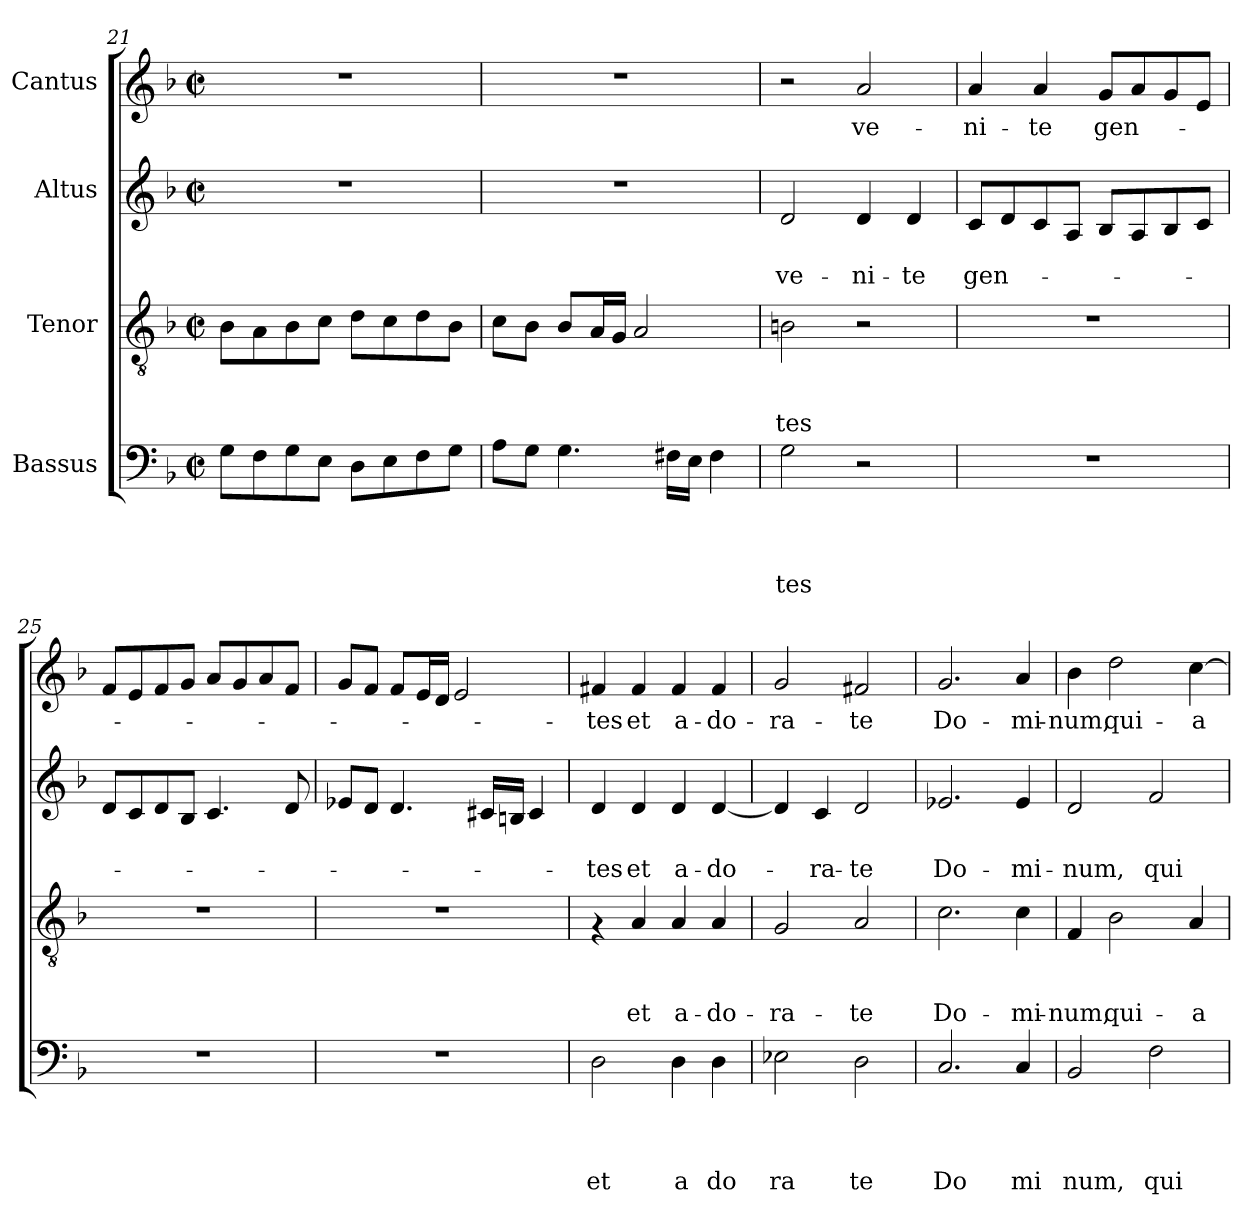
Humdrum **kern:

**kern	**text	**text	**text	**text	**kern	**text	**text	**text	**kern	**text	**text	**kern	**text
*part4	*part4	*part4	*part4	*part4	*part3	*part3	*part3	*part3	*part2	*part2	*part2	*part1	*part1
*staff4	*staff4	*staff4	*staff4	*staff4	*staff3	*staff3	*staff3	*staff3	*staff2	*staff2	*staff2	*staff1	*staff1
*I"Bassus	*	*	*	*	*I"Tenor	*	*	*	*I"Altus	*	*	*I"Cantus	*
*clefF4	*	*	*	*	*clefGv2	*	*	*	*clefG2	*	*	*clefG2	*
*k[b-]	*	*	*	*	*k[b-]	*	*	*	*k[b-]	*	*	*k[b-]	*
*F:	*	*	*	*	*F:	*	*	*	*F:	*	*	*F:	*
*M2/2	*	*	*	*	*M2/2	*	*	*	*M2/2	*	*	*M2/2	*
*met(c|)	*	*	*	*	*met(c|)	*	*	*	*met(c|)	*	*	*met(c|)	*
=21	=21	=21	=21	=21	=21	=21	=21	=21	=21	=21	=21	=21	=21
8G\L	.	.	.	.	8B-\L	.	.	.	1r	.	.	1r	.
8F\	.	.	.	.	8A\	.	.	.	.	.	.	.	.
8G\	.	.	.	.	8B-\	.	.	.	.	.	.	.	.
8E\J	.	.	.	.	8c\J	.	.	.	.	.	.	.	.
8D\L	.	.	.	.	8d\L	.	.	.	.	.	.	.	.
8E\	.	.	.	.	8c\	.	.	.	.	.	.	.	.
8F\	.	.	.	.	8d\	.	.	.	.	.	.	.	.
8G\J	.	.	.	.	8B-\J	.	.	.	.	.	.	.	.
!!LO:LB:g=z
=22	=22	=22	=22	=22	=22	=22	=22	=22	=22	=22	=22	=22	=22
8A\L	.	.	.	.	8c\L	.	.	.	1r	.	.	1r	.
8G\J	.	.	.	.	8B-\J	.	.	.	.	.	.	.	.
4.G\	.	.	.	.	8B-/L	.	.	.	.	.	.	.	.
.	.	.	.	.	16A/L	.	.	.	.	.	.	.	.
.	.	.	.	.	16G/JJ	.	.	.	.	.	.	.	.
.	.	.	.	.	2A/	.	.	.	.	.	.	.	.
16F#X\LL	.	.	.	.	.	.	.	.	.	.	.	.	.
16E\JJ	.	.	.	.	.	.	.	.	.	.	.	.	.
4F#\	.	.	.	.	.	.	.	.	.	.	.	.	.
=23	=23	=23	=23	=23	=23	=23	=23	=23	=23	=23	=23	=23	=23
!	!	!	!	!LO:LY:b	!	!	!	!LO:LY:b	!	!	!LO:LY:b	!	!
2G\	.	.	.	tes	2Bn\	.	.	-tes	2d/	.	ve-	2r	.
!	!	!	!	!	!	!	!	!	!	!	!LO:LY:b	!	!LO:LY:b
2r	.	.	.	.	2r	.	.	.	4d/	.	-ni-	2a/	ve-
!	!	!	!	!	!	!	!	!	!	!	!LO:LY:b	!	!
.	.	.	.	.	.	.	.	.	4d/	.	-te	.	.
=24	=24	=24	=24	=24	=24	=24	=24	=24	=24	=24	=24	=24	=24
!	!	!	!	!	!	!	!	!	!	!	!LO:LY:b	!	!LO:LY:b
1r	.	.	.	.	1r	.	.	.	8c/L	.	gen-	4a/	-ni-
.	.	.	.	.	.	.	.	.	8d/	.	.	.	.
!	!	!	!	!	!	!	!	!	!	!	!	!	!LO:LY:b
.	.	.	.	.	.	.	.	.	8c/	.	.	4a/	-te
.	.	.	.	.	.	.	.	.	8A/J	.	.	.	.
!	!	!	!	!	!	!	!	!	!	!	!	!	!LO:LY:b
.	.	.	.	.	.	.	.	.	8B-/L	.	.	8g/L	gen-
.	.	.	.	.	.	.	.	.	8A/	.	.	8a/	.
.	.	.	.	.	.	.	.	.	8B-/	.	.	8g/	.
.	.	.	.	.	.	.	.	.	8c/J	.	.	8e/J	.
=25	=25	=25	=25	=25	=25	=25	=25	=25	=25	=25	=25	=25	=25
1r	.	.	.	.	1r	.	.	.	8d/L	.	.	8f/L	.
.	.	.	.	.	.	.	.	.	8c/	.	.	8e/	.
.	.	.	.	.	.	.	.	.	8d/	.	.	8f/	.
.	.	.	.	.	.	.	.	.	8B-/J	.	.	8g/J	.
.	.	.	.	.	.	.	.	.	4.c/	.	.	8a/L	.
.	.	.	.	.	.	.	.	.	.	.	.	8g/	.
.	.	.	.	.	.	.	.	.	.	.	.	8a/	.
.	.	.	.	.	.	.	.	.	8d/	.	.	8f/J	.
=26	=26	=26	=26	=26	=26	=26	=26	=26	=26	=26	=26	=26	=26
1r	.	.	.	.	1r	.	.	.	8e-X/L	.	.	8g/L	.
.	.	.	.	.	.	.	.	.	8d/J	.	.	8f/J	.
.	.	.	.	.	.	.	.	.	4.d/	.	.	8f/L	.
.	.	.	.	.	.	.	.	.	.	.	.	16e/L	.
.	.	.	.	.	.	.	.	.	.	.	.	16d/JJ	.
.	.	.	.	.	.	.	.	.	.	.	.	2e/	.
.	.	.	.	.	.	.	.	.	16c#X/LL	.	.	.	.
.	.	.	.	.	.	.	.	.	16Bn/JJ	.	.	.	.
.	.	.	.	.	.	.	.	.	4c#/	.	.	.	.
!!LO:LB:g=z
=27	=27	=27	=27	=27	=27	=27	=27	=27	=27	=27	=27	=27	=27
!	!	!	!	!LO:LY:b	!	!	!	!	!	!	!LO:LY:b	!	!LO:LY:b
2D\	.	.	.	et	4rF	.	.	.	4d/	.	-tes	4f#X/	-tes
!	!	!	!	!	!	!	!	!LO:LY:b	!	!	!LO:LY:b	!	!LO:LY:b
.	.	.	.	.	4A/	.	.	et	4d/	.	et	4f#/	et
!	!	!	!	!LO:LY:b	!	!	!	!LO:LY:b	!	!	!LO:LY:b	!	!LO:LY:b
4D\	.	.	.	a	4A/	.	.	a-	4d/	.	a-	4f#/	a-
!	!	!	!	!LO:LY:b	!	!	!	!LO:LY:b	!	!	!LO:LY:b	!	!LO:LY:b
4D\	.	.	.	do	4A/	.	.	-do-	[<4d/	.	-do-	4f#/	-do-
=28	=28	=28	=28	=28	=28	=28	=28	=28	=28	=28	=28	=28	=28
!	!	!	!	!LO:LY:b	!	!	!	!LO:LY:b	!	!	!	!	!LO:LY:b
2E-X\	.	.	.	ra	2G/	.	.	-ra-	4d/]	.	.	2g/	-ra-
!	!	!	!	!	!	!	!	!	!	!	!LO:LY:b	!	!
.	.	.	.	.	.	.	.	.	4c/	.	-ra-	.	.
!	!	!	!	!LO:LY:b	!	!	!	!LO:LY:b	!	!	!LO:LY:b	!	!LO:LY:b
2D\	.	.	.	te	2A/	.	.	-te	2d/	.	-te	2f#X/	-te
=29	=29	=29	=29	=29	=29	=29	=29	=29	=29	=29	=29	=29	=29
!	!	!	!	!LO:LY:b	!	!	!	!LO:LY:b	!	!	!LO:LY:b	!	!LO:LY:b
2.C/	.	.	.	Do	2.c\	.	.	Do-	2.e-X/	.	Do-	2.g/	Do-
!	!	!	!	!LO:LY:b	!	!	!	!LO:LY:b	!	!	!LO:LY:b	!	!LO:LY:b
4C/	.	.	.	mi	4c\	.	.	-mi-	4e-/	.	-mi-	4a/	-mi-
=30	=30	=30	=30	=30	=30	=30	=30	=30	=30	=30	=30	=30	=30
!	!	!	!	!LO:LY:b	!	!	!	!LO:LY:b	!	!	!LO:LY:b	!	!LO:LY:b
2BB-/	.	.	.	num,	4F/	.	.	-num,	2d/	.	-num,	4b-\	-num,
!	!	!	!	!	!	!	!	!LO:LY:b	!	!	!	!	!LO:LY:b
.	.	.	.	.	2B-\	.	.	qui-	.	.	.	2dd\	qui-
!	!	!	!	!LO:LY:b	!	!	!	!	!	!	!LO:LY:b	!	!
2F\	.	.	.	qui	.	.	.	.	2f/	.	qui-	.	.
!	!	!	!	!	!	!	!	!LO:LY:b	!	!	!	!	!LO:LY:b
.	.	.	.	.	4A/	.	.	-a	.	.	.	[>4cc\	-a
=	=	=	=	=	=	=	=	=	=	=	=	=	=
*-	*-	*-	*-	*-	*-	*-	*-	*-	*-	*-	*-	*-	*-
